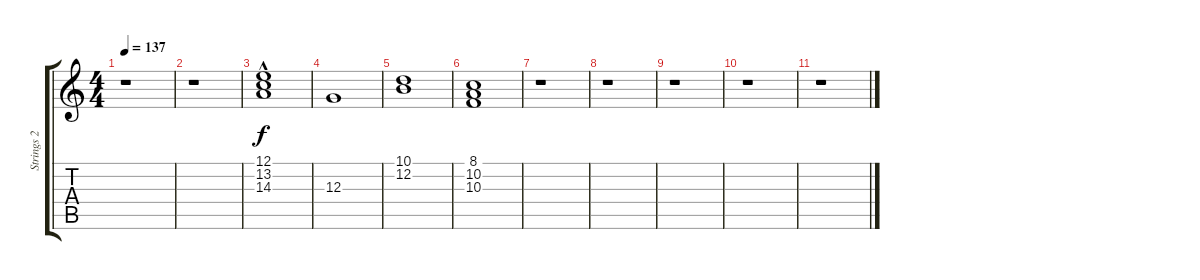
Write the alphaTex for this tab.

\track ("Strings 2" "Strings 2") {instrument stringensemble2}
\staff {score tabs}
\tuning (E4 B3 G3 D3 A2 E2) {hide}
\ts (4 4)
\tempo 137
\clef g2
\ks c
r.1{dy f} |
r.1 |
(12.1 13.2 14.3{hac}).1 |
12.3.1 |
(10.1 12.2).1 |
(8.1 10.2 10.3).1 |
r.1 |
r.1 |
r.1 |
r.1 |
r.1
